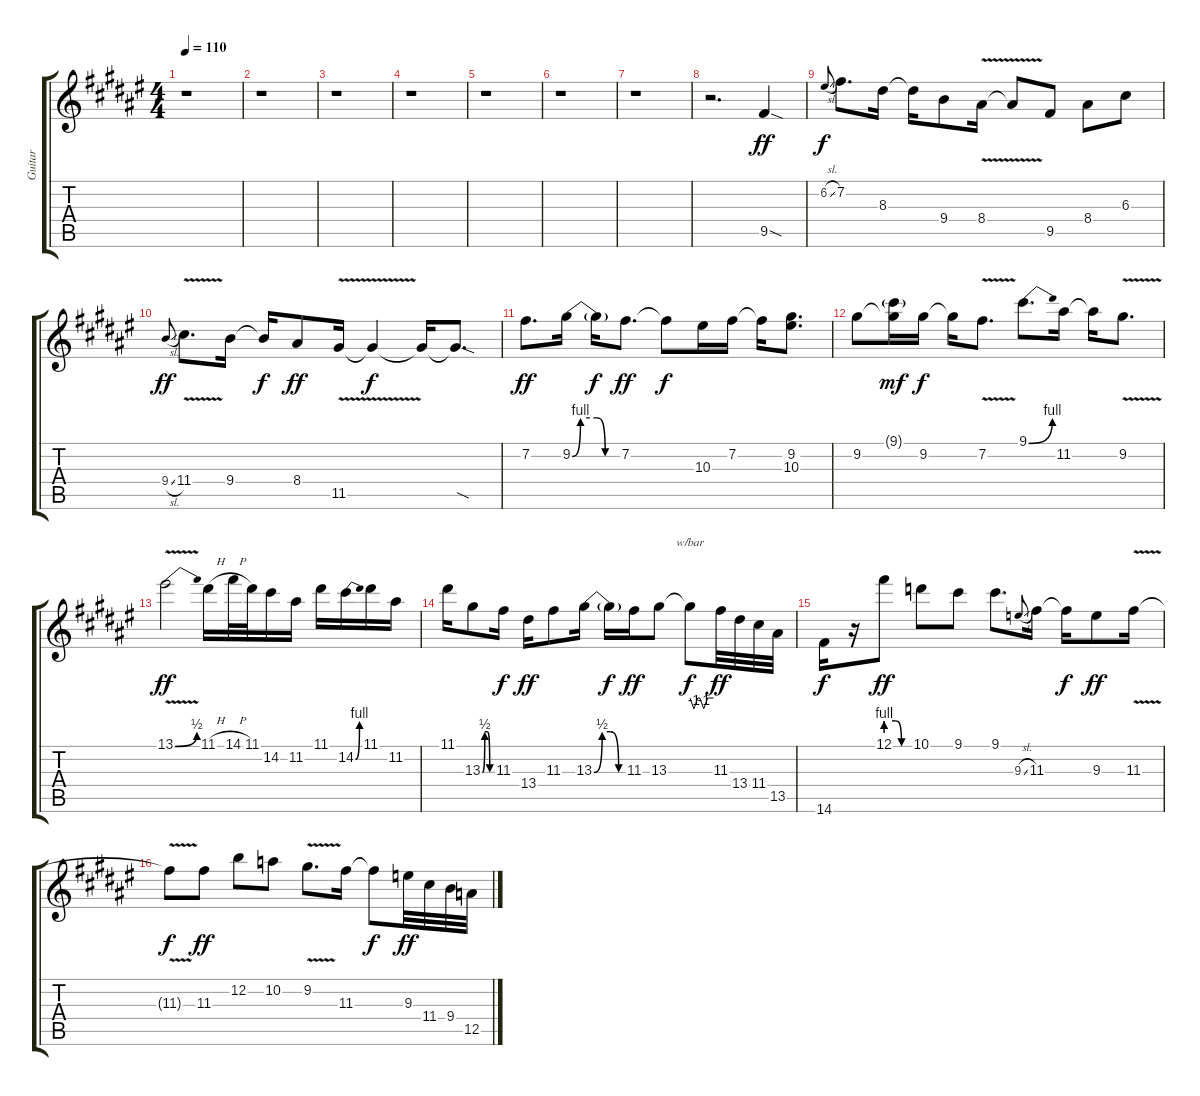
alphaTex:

\track ("Guitar" "Guitar") {instrument overdrivenguitar}
\staff {score tabs}
\tuning (E4 B3 G3 D3 A2 E2) {hide}
\ts (4 4)
\tempo 110
\clef g2
\ks f#
r.1{dy ff instrument overdrivenguitar} |
r.1 |
r.1 |
r.1 |
r.1 |
r.1 |
r.1 |
r.2{d} 9.5{sod}.4 |
6.2{sl}.8{gr onbeat dy f} 7.2.8{d} 8.3.16 8.3{t}.16 9.4.8 8.4{v}.16 8.4{t}.8 9.5.8 8.4.8 6.3.8 |
9.4{sl}.8{gr onbeat dy ff} 11.4{v}.8{d} 9.4.16 9.4{t}.16{dy f} 8.4.8{dy ff} 11.5{v}.16 11.5{t}.4{dy f} 11.5{t}.16 11.5{sod t}.8{d} |
7.2.8{d dy ff} 9.2{be (custom 0 0 10 4 30 4 40 0 60 0)}.16 9.2{t}.16{dy f} 7.2.8{d dy ff} 7.2{t}.8{dy f} 10.3.16 7.2.16 7.2{t}.16 (9.2 10.3).8{d} |
9.2.8 (9.1{g} 9.2{t}).16{dy mf} 9.2.16{dy f} 9.2{t}.16 7.2{v}.8{d} 9.1{be (bend 0 0 60 4)}.8{d} 11.2.16 11.2{t}.16 9.2{v}.8{d} |
13.1{be (bend 0 0 60 2) v}.2{dy ff} 11.1{h}.16 14.1{h}.32 11.1.32 14.2.16 11.2.16 11.1.16 14.2{be (bend 0 0 60 4)}.16 11.1.16 11.2.16 |
11.1.16 13.3{be (custom 0 0 15 2 30 2 45 0 60 0)}.8 11.3.16{dy f} 13.4.16{dy ff} 11.3.8 13.3{be (custom 0 0 15 2 30 2 45 0 60 0)}.16 13.3{t}.16{dy f} 11.3.16{dy ff} 13.3.8 13.3{t}.8{tbe (custom default 0 0 10 -4 20 0 25 0 35 -4 45 0 60 0) dy f} 11.3.32{dy ff} 13.4.32 11.4.32 13.5.32 |
14.6.16{dy f} r.16 12.1{be (custom 0 4 25 4 40 0 60 0)}.8{dy ff} 10.1.8 9.1.8 9.1.8{d} 9.3{sl}.8{gr onbeat} 11.3.16 11.3{t}.16{dy f} 9.3.8{dy ff} 11.3{v}.16 |
11.3{t}.8{dy f} 11.3.8{dy ff} 12.2.8 10.2.8 9.2{v}.8{d} 11.3.16 11.3{t}.8{dy f} 9.3.32{dy ff} 11.4.32 9.4.32 12.5.32
